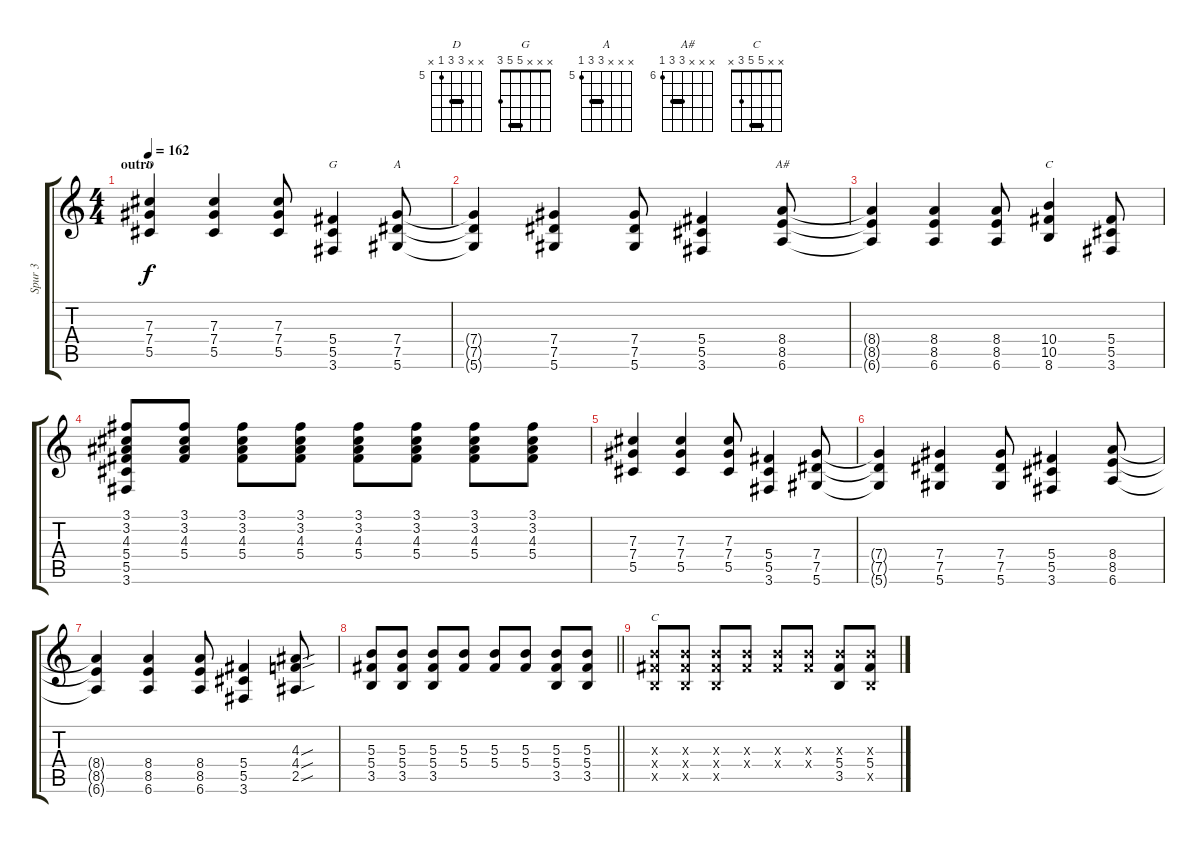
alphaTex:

\track ("Spur 3" "Spur 3") {instrument overdrivenguitar}
\staff {score tabs}
\tuning (Eb4 Bb3 Gb3 Db3 Ab2 Eb2) {hide}
\chord ("D" x x 7 7 5 x) {firstfret 5 barre 7}
\chord ("G" x x x 5 5 3) {barre 5}
\chord ("A" x x x 7 7 5) {firstfret 5 barre 7}
\chord ("A#" x x x 8 8 6) {firstfret 6 barre 8}
\chord ("C" x x x 10 10 8) {firstfret 8 barre 10}
\chord ("C" x x 5 5 3 x) {barre 5}
\ts (4 4)
\section ("" "outro")
\tempo 162
\clef g2
\ks c
(7.3 7.4 5.5).4{ch "D" dy f} (7.3 7.4 5.5).4 (7.3 7.4 5.5).8 (5.4 5.5 3.6).4{ch "G"} (7.4 7.5 5.6).8{ch "A"} |
(7.4{t} 7.5{t} 5.6{t}).4 (7.4 7.5 5.6).4 (7.4 7.5 5.6).8 (5.4 5.5 3.6).4 (8.4 8.5 6.6).8{ch "A#"} |
(8.4{t} 8.5{t} 6.6{t}).4 (8.4 8.5 6.6).4 (8.4 8.5 6.6).8 (10.4 10.5 8.6).4{ch "C"} (5.4 5.5 3.6).8 |
(3.1 3.2 4.3 5.4 5.5 3.6).8 (3.1 3.2 4.3 5.4).8 (3.1 3.2 4.3 5.4).8 (3.1 3.2 4.3 5.4).8 (3.1 3.2 4.3 5.4).8 (3.1 3.2 4.3 5.4).8 (3.1 3.2 4.3 5.4).8 (3.1 3.2 4.3 5.4).8 |
(7.3 7.4 5.5).4 (7.3 7.4 5.5).4 (7.3 7.4 5.5).8 (5.4 5.5 3.6).4 (7.4 7.5 5.6).8 |
(7.4{t} 7.5{t} 5.6{t}).4 (7.4 7.5 5.6).4 (7.4 7.5 5.6).8 (5.4 5.5 3.6).4 (8.4 8.5 6.6).8 |
(8.4{t} 8.5{t} 6.6{t}).4 (8.4 8.5 6.6).4 (8.4 8.5 6.6).8 (5.4 5.5 3.6).4 (4.3{sou} 4.4{sou} 2.5{sou}).8 |
\barLineRight lightlight
(5.3 5.4 3.5).8 (5.3 5.4 3.5).8 (5.3 5.4 3.5).8 (5.3 5.4).8 (5.3 5.4).8 (5.3 5.4).8 (5.3 5.4 3.5).8 (5.3 5.4 3.5).8 |
(5.3{x} 5.4{x} 3.5{x}).8{ch "C"} (5.3{x} 5.4{x} 3.5{x}).8 (5.3{x} 5.4{x} 3.5{x}).8 (5.3{x} 5.4{x}).8 (5.3{x} 5.4{x}).8 (5.3{x} 5.4{x}).8 (5.3{x} 5.4 3.5).8 (5.3{x} 5.4 3.5{x}).8
